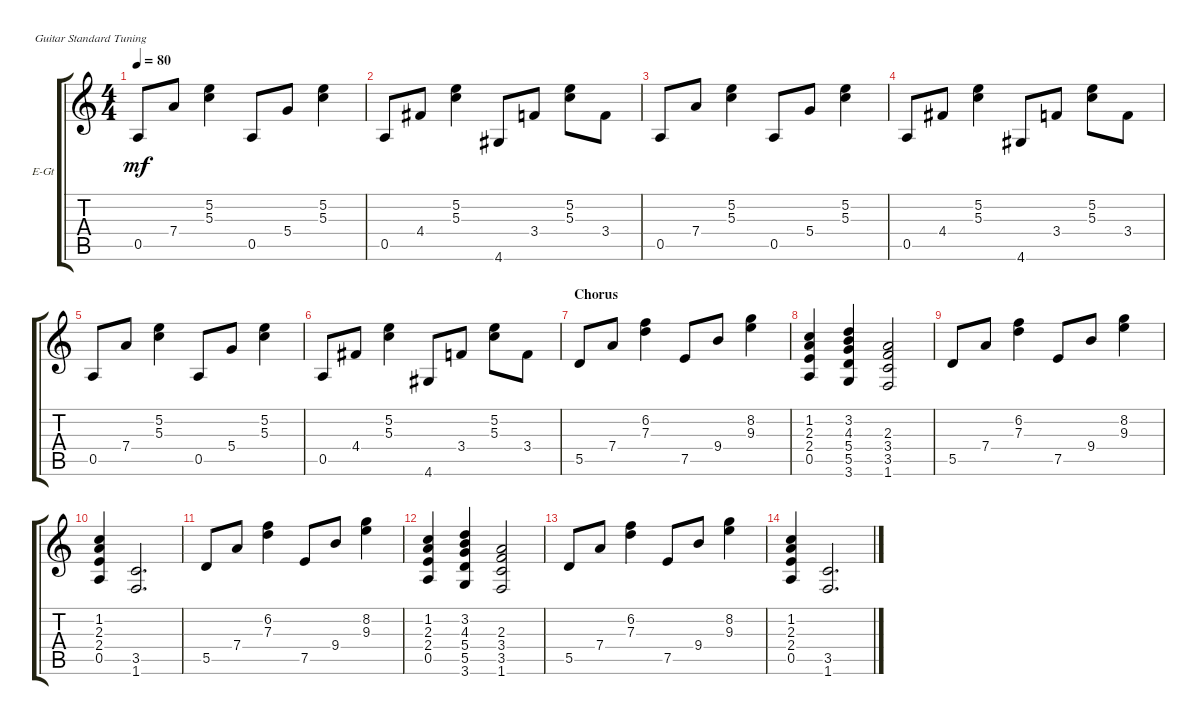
\defaultSystemsLayout 4
\bracketExtendMode groupsimilarinstruments
\firstSystemTrackNameOrientation horizontal
\otherSystemsTrackNameOrientation horizontal
\track ("Rythm" "E-Gt") {instrument overdrivenguitar}
\staff {score tabs}
\tuning (E4 B3 G3 D3 A2 E2)
\ts (4 4)
\tempo 80
\clef g2
\ks c
0.5.8{dy mf} 7.4.8 (5.3 5.2).4 0.5.8 5.4.8 (5.3 5.2).4 |
0.5.8 4.4.8 (5.3 5.2).4 4.6.8 3.4.8 (5.3 5.2).8 3.4.8 |
0.5.8 7.4.8 (5.3 5.2).4 0.5.8 5.4.8 (5.3 5.2).4 |
0.5.8 4.4.8 (5.3 5.2).4 4.6.8 3.4.8 (5.3 5.2).8 3.4.8 |
0.5.8 7.4.8 (5.3 5.2).4 0.5.8 5.4.8 (5.3 5.2).4 |
0.5.8 4.4.8 (5.3 5.2).4 4.6.8 3.4.8 (5.3 5.2).8 3.4.8 |
\section ("" "Chorus")
5.5.8 7.4.8 (7.3 6.2).4 7.5.8 9.4.8 (9.3 8.2).4 |
(0.5 2.4 2.3 1.2).4 (3.6 5.5 5.4 4.3 3.2).4 (1.6 3.5 3.4 2.3).2 |
5.5.8 7.4.8 (7.3 6.2).4 7.5.8 9.4.8 (9.3 8.2).4 |
(0.5 2.4 2.3 1.2).4 (1.6 3.5).2{d} |
5.5.8 7.4.8 (7.3 6.2).4 7.5.8 9.4.8 (9.3 8.2).4 |
(0.5 2.4 2.3 1.2).4 (3.6 5.5 5.4 4.3 3.2).4 (1.6 3.5 3.4 2.3).2 |
5.5.8 7.4.8 (7.3 6.2).4 7.5.8 9.4.8 (9.3 8.2).4 |
(0.5 2.4 2.3 1.2).4 (1.6 3.5).2{d}
